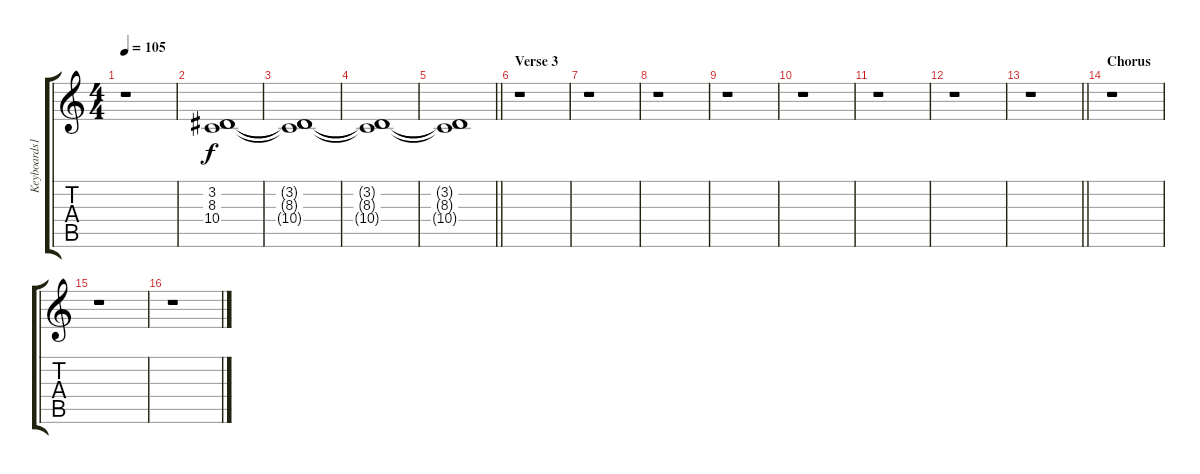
\track ("Keyboards1" "Keyboards1") {instrument rockorgan}
\staff {score tabs}
\tuning (E4 B3 G3 D3 A2 E2) {hide}
\ts (4 4)
\tempo 105
\clef g2
\ks c
r.1{dy f volume 0} |
(3.2 8.3 10.4).1{volume 11} |
(3.2{t} 8.3{t} 10.4{t}).1 |
(3.2{t} 8.3{t} 10.4{t}).1 |
\barLineRight lightlight
(3.2{t} 8.3{t} 10.4{t}).1 |
\section ("" "Verse 3")
r.1 |
r.1 |
r.1 |
r.1 |
r.1 |
r.1 |
r.1 |
\barLineRight lightlight
r.1 |
\section ("" "Chorus")
r.1 |
r.1 |
r.1
